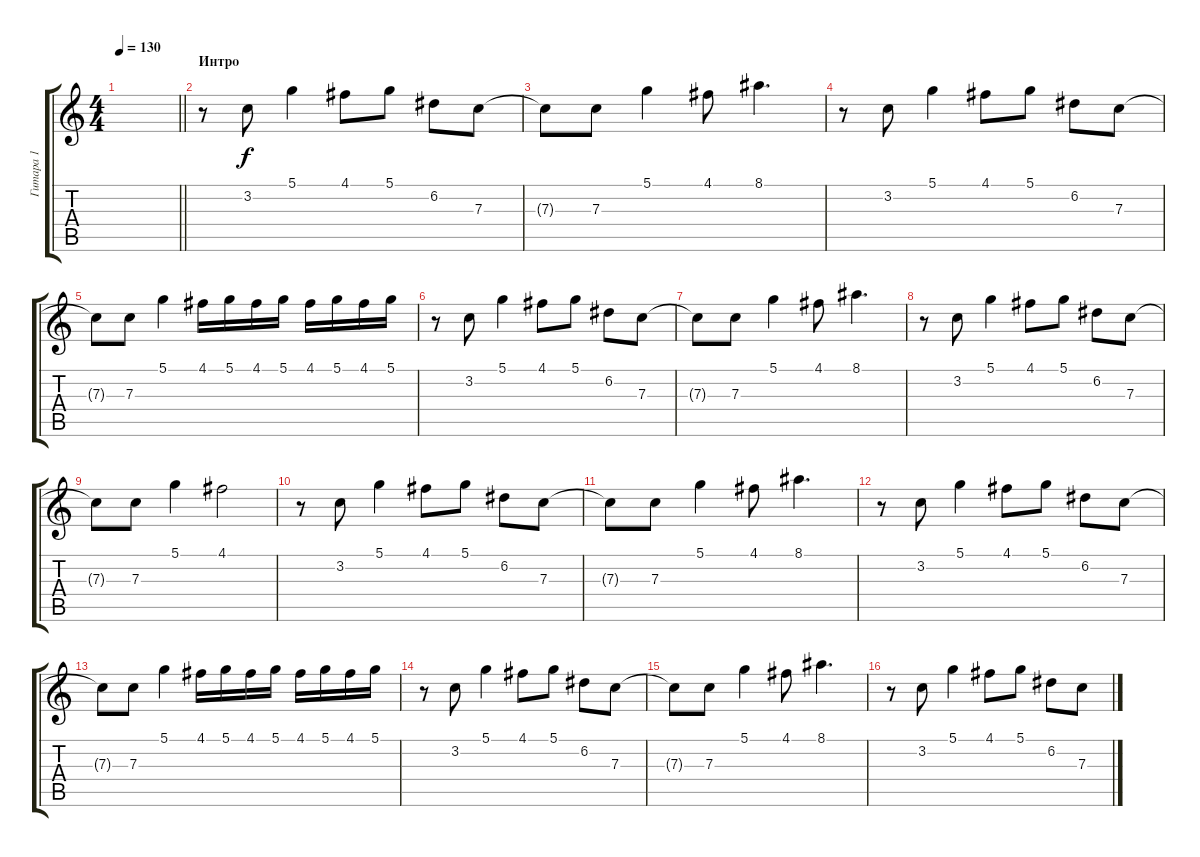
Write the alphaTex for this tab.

\track ("Гитара 1" "Гитара 1") {instrument distortionguitar}
\staff {score tabs}
\tuning (D4 A3 F3 C3 G2 C2) {hide}
\ts (4 4)
\tempo 130
\clef g2
\barLineRight lightlight
\ks c
|
\section ("" "Интро")
r.8 3.2.8 5.1.4 4.1.8 5.1.8 6.2.8 7.3.8 |
7.3{t}.8 7.3.8 5.1.4 4.1.8 8.1.4{d} |
r.8 3.2.8 5.1.4 4.1.8 5.1.8 6.2.8 7.3.8 |
7.3{t}.8 7.3.8 5.1.4 4.1.16 5.1.16 4.1.16 5.1.16 4.1.16 5.1.16 4.1.16 5.1.16 |
r.8 3.2.8 5.1.4 4.1.8 5.1.8 6.2.8 7.3.8 |
7.3{t}.8 7.3.8 5.1.4 4.1.8 8.1.4{d} |
r.8 3.2.8 5.1.4 4.1.8 5.1.8 6.2.8 7.3.8 |
7.3{t}.8 7.3.8 5.1.4 4.1.2 |
r.8 3.2.8 5.1.4 4.1.8 5.1.8 6.2.8 7.3.8 |
7.3{t}.8 7.3.8 5.1.4 4.1.8 8.1.4{d} |
r.8 3.2.8 5.1.4 4.1.8 5.1.8 6.2.8 7.3.8 |
7.3{t}.8 7.3.8 5.1.4 4.1.16 5.1.16 4.1.16 5.1.16 4.1.16 5.1.16 4.1.16 5.1.16 |
r.8 3.2.8 5.1.4 4.1.8 5.1.8 6.2.8 7.3.8 |
7.3{t}.8 7.3.8 5.1.4 4.1.8 8.1.4{d} |
r.8 3.2.8 5.1.4 4.1.8 5.1.8 6.2.8 7.3.8
